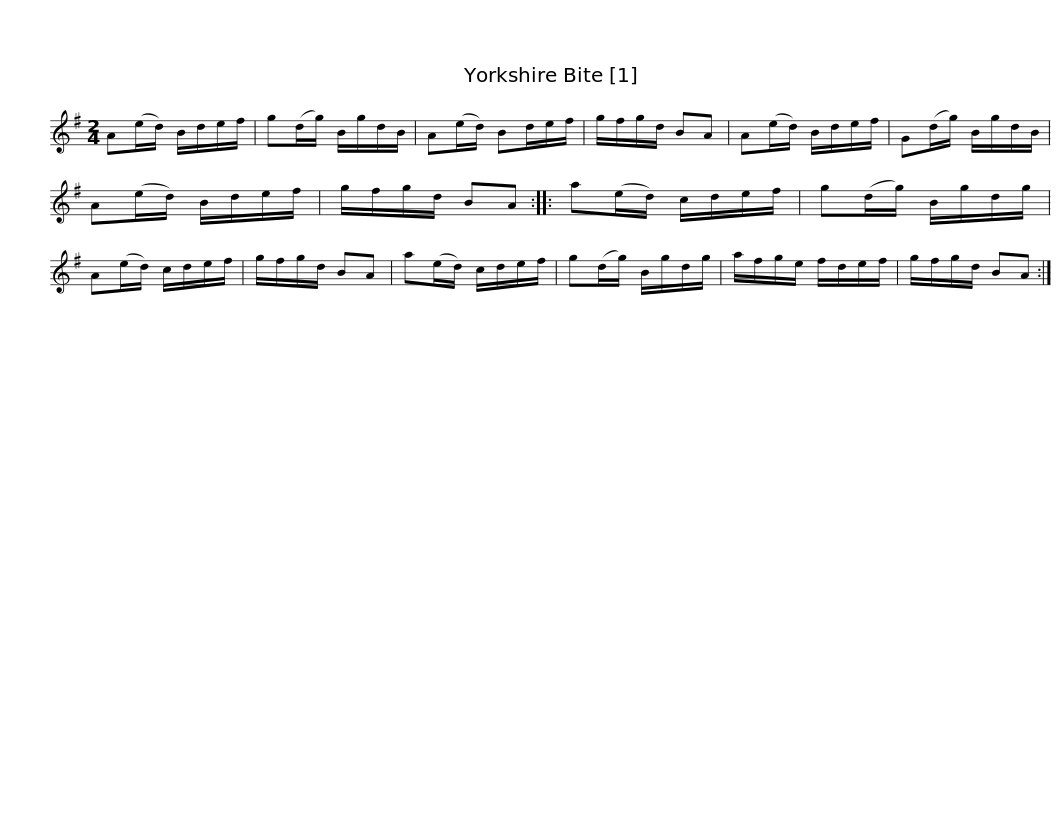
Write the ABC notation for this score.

X:1
L:1/8
M:2/4
I:linebreak $
K:G
V:1 treble
V:1
 A(e/d/) B/d/e/f/ | g(d/g/) B/g/d/B/ | A(e/d/) Bd/e/f/ | g/f/g/d/ BA | A(e/d/) B/d/e/f/ | %5
 G(d/g/) B/g/d/B/ | A(e/d/) B/d/e/f/ |$ g/f/g/d/ BA :: a(e/d/) c/d/e/f/ | g(d/g/) B/g/d/g/ | %10
 A(e/d/) c/d/e/f/ | g/f/g/d/ BA | a(e/d/) c/d/e/f/ | g(d/g/) B/g/d/g/ |$ a/f/g/e/ f/d/e/f/ | %15
 g/f/g/d/ BA :| %16
